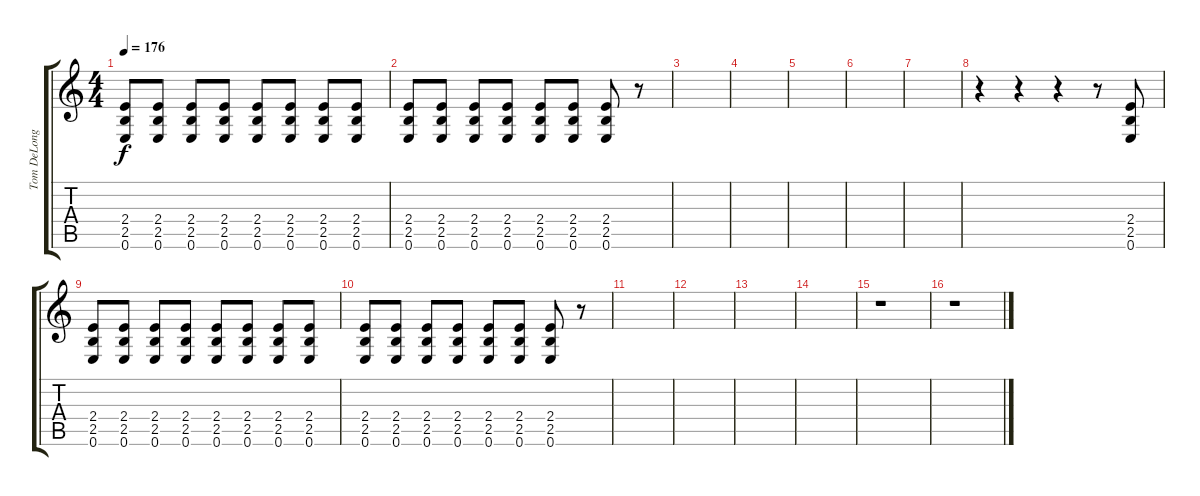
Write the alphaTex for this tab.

\track ("Tom DeLonge - Guitar 2" "Tom DeLong") {instrument overdrivenguitar}
\staff {score tabs}
\tuning (E4 B3 G3 D3 A2 E2) {hide}
\ts (4 4)
\tempo 176
\clef g2
\ks c
(2.4 2.5 0.6).8{dy f} (2.4 2.5 0.6).8 (2.4 2.5 0.6).8 (2.4 2.5 0.6).8 (2.4 2.5 0.6).8 (2.4 2.5 0.6).8 (2.4 2.5 0.6).8 (2.4 2.5 0.6).8 |
(2.4 2.5 0.6).8 (2.4 2.5 0.6).8 (2.4 2.5 0.6).8 (2.4 2.5 0.6).8 (2.4 2.5 0.6).8 (2.4 2.5 0.6).8 (2.4 2.5 0.6).8 r.8 |
|
|
|
|
|
r.4 r.4 r.4 r.8 (2.4 2.5 0.6).8 |
(2.4 2.5 0.6).8 (2.4 2.5 0.6).8 (2.4 2.5 0.6).8 (2.4 2.5 0.6).8 (2.4 2.5 0.6).8 (2.4 2.5 0.6).8 (2.4 2.5 0.6).8 (2.4 2.5 0.6).8 |
(2.4 2.5 0.6).8 (2.4 2.5 0.6).8 (2.4 2.5 0.6).8 (2.4 2.5 0.6).8 (2.4 2.5 0.6).8 (2.4 2.5 0.6).8 (2.4 2.5 0.6).8 r.8 |
|
|
|
|
r.1 |
r.1
